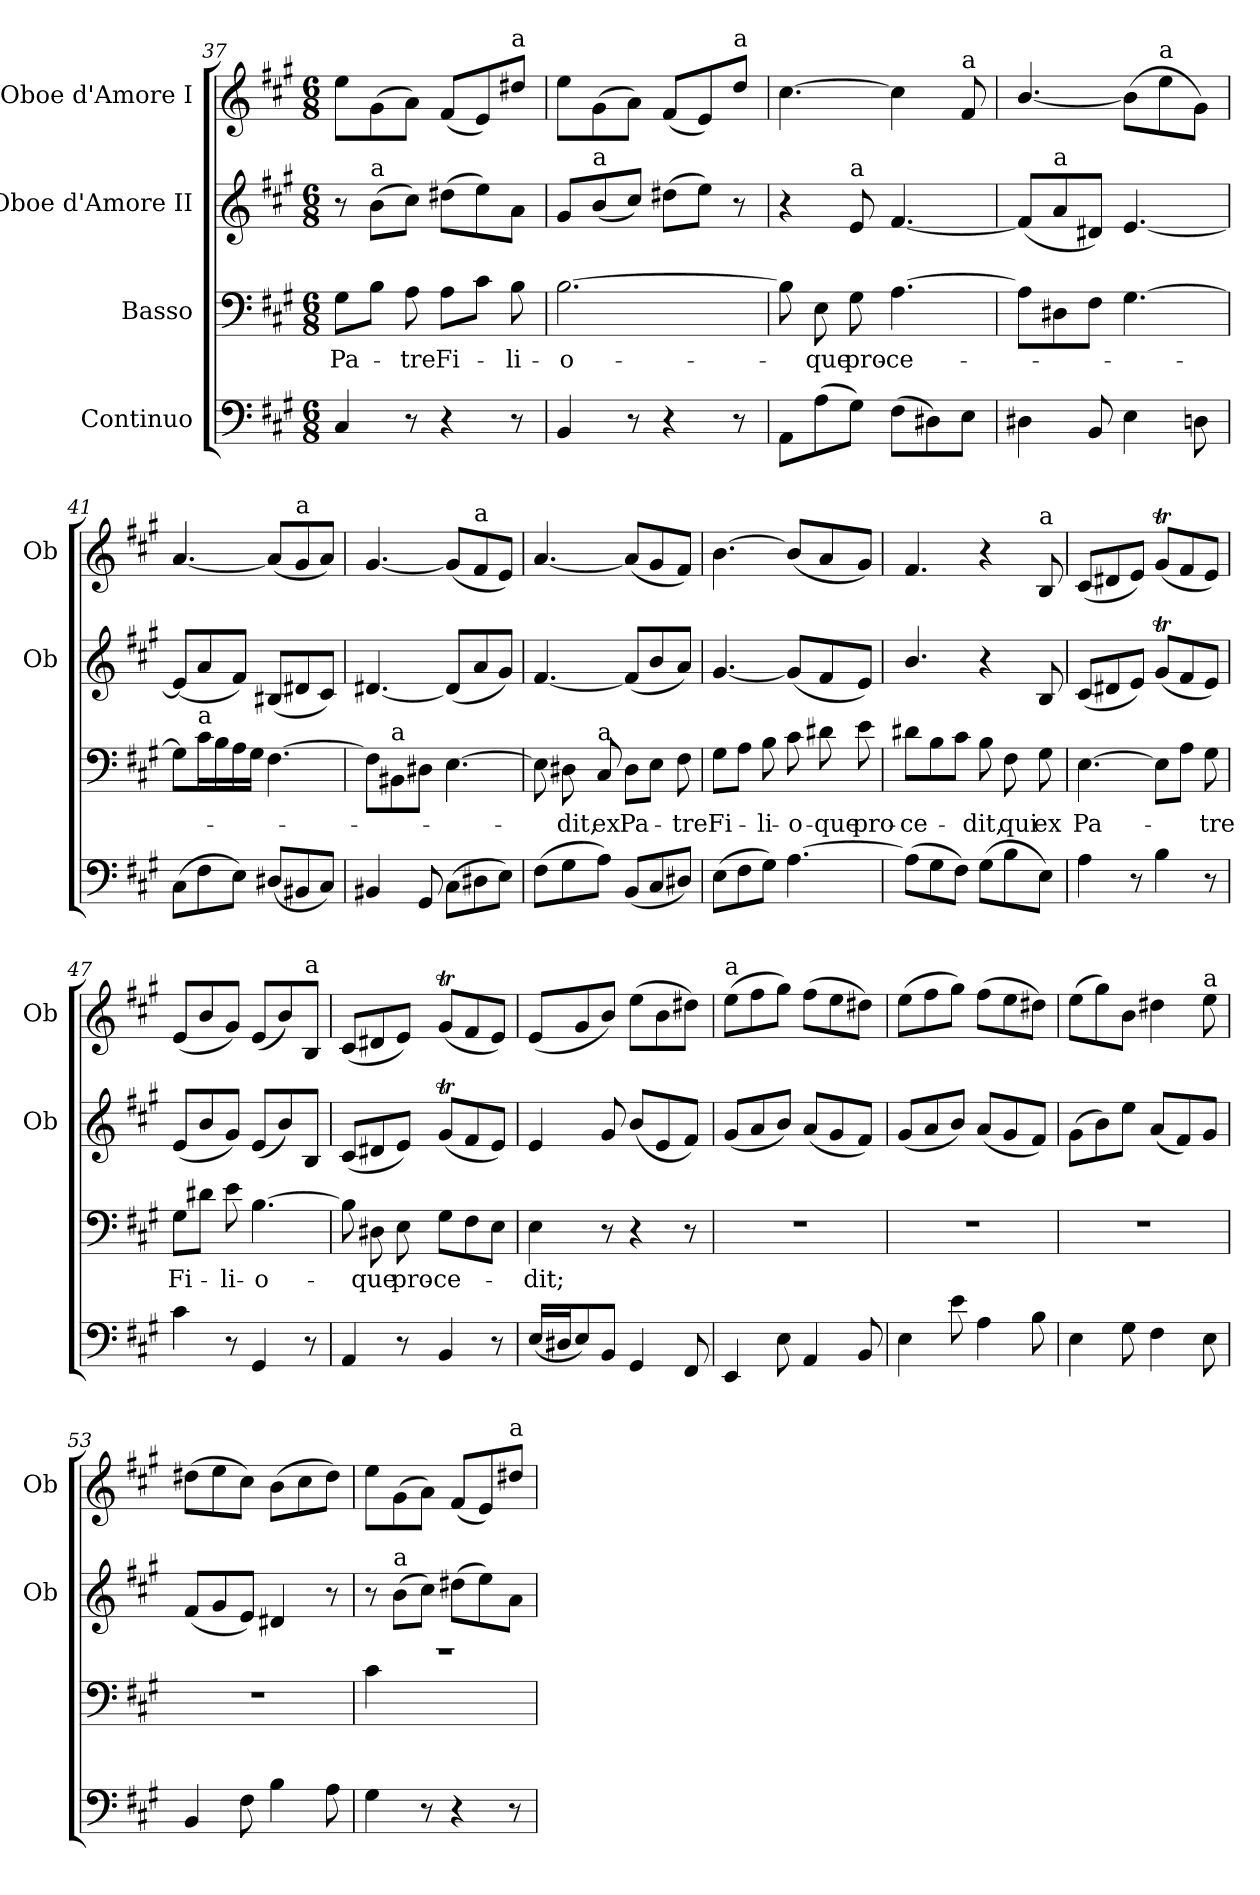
**kern	**kern	**text	**kern	**kern
*part4	*part3	*part3	*part2	*part1
*staff4	*staff3	*staff3	*staff2	*staff1
*I"Continuo	*I"Basso	*	*I"Oboe d'Amore II	*I"Oboe d'Amore I
*	*	*	*I'Ob	*I'Ob
*clefF4	*clefF4	*	*clefG2	*clefG2
*k[f#c#g#]	*k[f#c#g#]	*	*k[f#c#g#]	*k[f#c#g#]
*M6/8	*M6/8	*	*M6/8	*M6/8
=37	=37	=37	=37	=37
4C#/	8G#\L	Pa-	8r	8ee\L
!	!	!	!LO:TX:a:t=a	!
.	8B\J	.	(8b\L	(8g#\
8r	8A\	-tre	8cc#\J)	8a\J)
4r	8A\L	Fi-	(8dd#X\L	(8f#/L
.	8c#\J	.	8ee\)	8e/)
!	!	!	!	!LO:TX:a:t=a
8r	8B\	-li-	8a\J	8dd#X/J
=38	=38	=38	=38	=38
4BB/	[2.B\	-o-	8g#/L	8ee\L
!	!	!	!LO:TX:a:t=a	!
.	.	.	(8b/	(8g#\
8r	.	.	8cc#/J)	8a\J)
4r	.	.	(8dd#X\L	(8f#/L
.	.	.	8ee\J)	8e/)
!	!	!	!	!LO:TX:a:t=a
8r	.	.	8r	8dd/J
=39	=39	=39	=39	=39
8AA\L	8B\]	.	4r	[4.cc#\
(8A\	8E\	-que	.	.
!	!	!	!LO:TX:a:t=a	!
8G#\J)	8G#\	pro-	8e/	.
(8F#\L	[4.A\	-ce-	[4.f#/	4cc#\]
8D#X\)	.	.	.	.
!	!	!	!	!LO:TX:a:t=a
8E\J	.	.	.	8f#/
=40	=40	=40	=40	=40
4D#X\	8A\L]	.	(8f#/L]	[4.b/
!	!	!	!LO:TX:a:t=a	!
.	8D#X\	.	8a/	.
8BB/	8F#\J	.	8d#X/J)	.
4E\	[4.G#\	.	[4.e/	(8b\L]
!	!	!	!	!LO:TX:a:t=a
.	.	.	.	8ee\
8Dn\	.	.	.	8g#\J)
=41	=41	=41	=41	=41
(8C#\L	8G#\L]	.	(8e/L]	[4.a/
!	!LO:TX:a:t=a	!	!	!
8F#\	16c#\L	.	8a/	.
.	16B\	.	.	.
8E\J)	16A\	.	8f#/J)	.
.	16G#\JJ	.	.	.
(8D#X/L	[4.F#\	.	(8B#X/L	(8a/L]
!	!	!	!	!LO:TX:a:t=a
8BB#X/	.	.	8d#X/	8g#/
8C#/J)	.	.	8c#/J)	8a/J)
=42	=42	=42	=42	=42
4BB#X/	8F#\L]	.	[4.d#X/	[4.g#/
!	!LO:TX:a:t=a	!	!	!
.	8BB#X\	.	.	.
8GG#/	8D#X\J	.	.	.
(8C#\L	[4.E\	.	(8d#/L]	(8g#/L]
!	!	!	!	!LO:TX:a:t=a
8D#X\	.	.	8a/	8f#/
8E\J)	.	.	8g#/J)	8e/J)
=43	=43	=43	=43	=43
(8F#\L	8E\]	.	[4.f#/	[4.a/
8G#\	8D#X\	-dit,	.	.
!	!LO:TX:a:t=a	!	!	!
8A\J)	8C#/	ex	.	.
(8BB/L	8D#\L	Pa-	(8f#/L]	(8a/L]
8C#/	8E\J	.	8b/	8g#/
8D#X/J)	8F#\	-tre	8a/J)	8f#/J)
=44	=44	=44	=44	=44
(8E\L	8G#\L	Fi-	[4.g#/	[4.b\
8F#\	8A\J	.	.	.
8G#\J)	8B\	-li-	.	.
[4.A\	8c#\	-o-	(8g#/L]	(8b/L]
.	8d#X\	-que	8f#/	8a/
.	8e\	pro-	8e/J)	8g#/J)
=45	=45	=45	=45	=45
(8A\L]	8d#X\L	-ce-	4.b/	4.f#/
8G#\	8B\	.	.	.
8F#\J)	8c#\J	.	.	.
(8G#\L	8B\	-dit,	4r	4r
8B\	8F#\	qui	.	.
!	!	!	!	!LO:TX:a:t=a
8E\J)	8G#\	ex	8B/	8B/
=46	=46	=46	=46	=46
4A\	[4.E\	Pa-	(8c#/L	(8c#/L
.	.	.	8d#X/	8d#X/
8r	.	.	8e/J)	8e/J)
4B\	8E\L]	.	(8g#t/L	(8g#t/L
.	8A\J	.	8f#/	8f#/
8r	8G#\	-tre	8e/J)	8e/J)
=47	=47	=47	=47	=47
4c#\	8G#\L	Fi-	(8e/L	(8e/L
.	8d#X\J	.	8b/	8b/
8r	8e\	-li-	8g#/J)	8g#/J)
4GG#/	[4.B\	-o-	(8e/L	(8e/L
.	.	.	8b/)	8b/)
!	!	!	!	!LO:TX:a:t=a
8r	.	.	8B/J	8B/J
=48	=48	=48	=48	=48
4AA/	8B\]	.	(8c#/L	(8c#/L
.	8D#X\	-que	8d#X/	8d#X/
8r	8E\	pro-	8e/J)	8e/J)
4BB/	8G#\L	-ce-	(8g#t/L	(8g#t/L
.	8F#\	.	8f#/	8f#/
8r	8E\J	.	8e/J)	8e/J)
=49	=49	=49	=49	=49
(16E/LL	4E\	-dit;	4e/	(8e/L
16D#X/J	.	.	.	.
8E/)	.	.	.	8g#/
8BB/J	8r	.	8g#/	8b/J)
4GG#/	4r	.	(8b/L	(8ee\L
.	.	.	8e/	8b\
8FF#/	8r	.	8f#/J)	8dd#X\J)
=50	=50	=50	=50	=50
!	!	!	!	!LO:TX:a:t=a
4EE/	2.r	.	(8g#/L	(8ee\L
.	.	.	8a/	8ff#\
8E\	.	.	8b/J)	8gg#\J)
4AA/	.	.	(8a/L	(8ff#\L
.	.	.	8g#/	8ee\
8BB/	.	.	8f#/J)	8dd#X\J)
=51	=51	=51	=51	=51
4E\	2.r	.	(8g#/L	(8ee\L
.	.	.	8a/	8ff#\
8e\	.	.	8b/J)	8gg#\J)
4A\	.	.	(8a/L	(8ff#\L
.	.	.	8g#/	8ee\
8B\	.	.	8f#/J)	8dd#X\J)
=52	=52	=52	=52	=52
4E\	2.r	.	(8g#\L	(8ee\L
.	.	.	8b\)	8gg#\)
8G#\	.	.	8ee\J	8b\J
4F#\	.	.	(8a/L	4dd#X\
.	.	.	8f#/)	.
!	!	!	!	!LO:TX:a:t=a
8E\	.	.	8g#/J	8ee\
=53	=53	=53	=53	=53
4BB/	2.r	.	(8f#/L	(8dd#X\L
.	.	.	8g#/	8ee\
8F#\	.	.	8e/J)	8cc#\J)
4B\	.	.	4d#X/	(8b\L
.	.	.	.	8cc#\
8A\	.	.	8r	8dd#\J)
=54	=54	=54	=54	=54
*	*^	*	*	*
4G#\	2.r	4c#\	.	8r	8ee\L
!	!	!	!	!LO:TX:a:t=a	!
.	.	.	.	(8b\L	(8g#\
8r	.	2ryy	.	8cc#\J)	8a\J)
4r	.	.	.	(8dd#X\L	(8f#/L
.	.	.	.	8ee\)	8e/)
!	!	!	!	!	!LO:TX:a:t=a
8r	.	.	.	8a\J	8dd#X/J
*	*v	*v	*	*	*
=	=	=	=	=
*-	*-	*-	*-	*-
